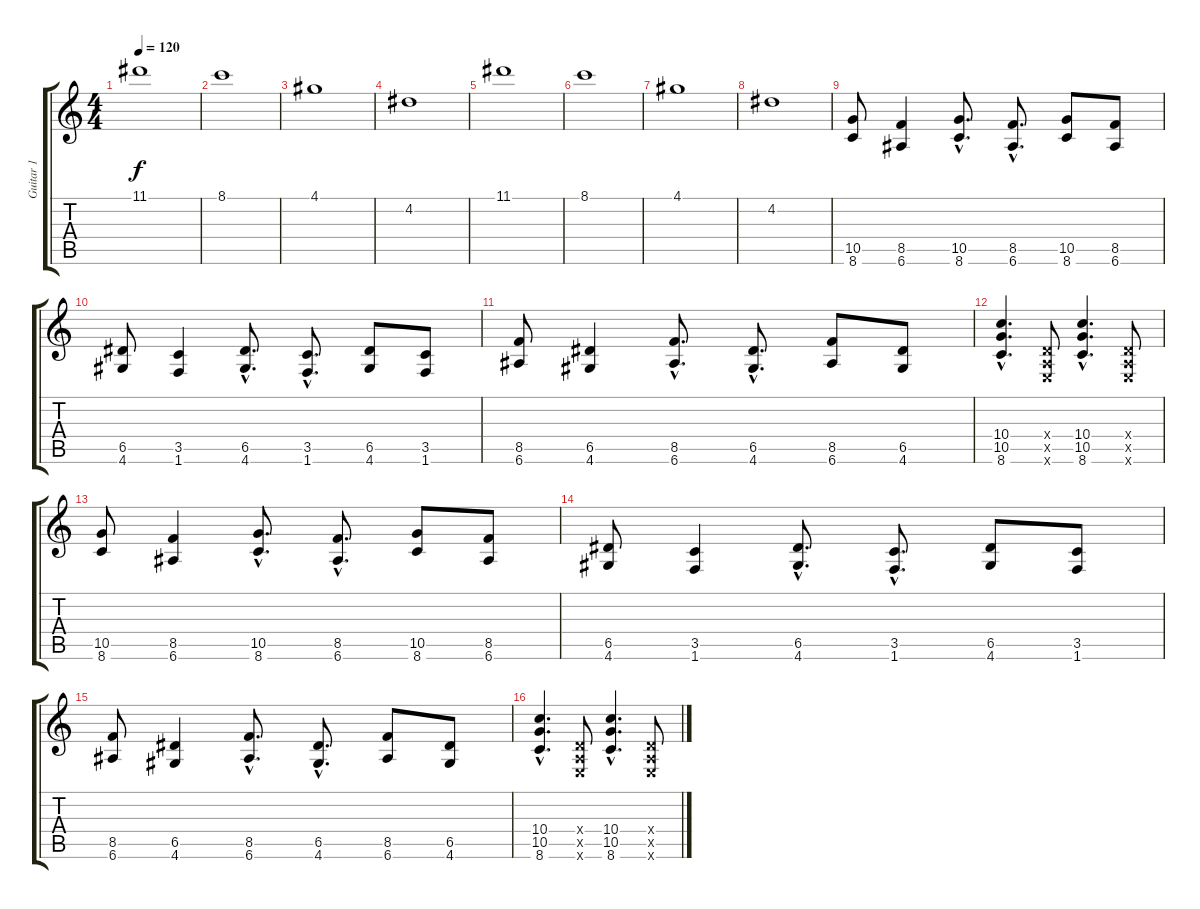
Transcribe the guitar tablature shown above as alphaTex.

\track ("Guitar 1" "Guitar 1") {instrument distortionguitar}
\staff {score tabs}
\tuning (E4 B3 G3 D3 A2 E2) {hide}
\ts (4 4)
\tempo 120
\clef g2
\ks c
11.1.1{dy f} |
8.1.1 |
4.1.1 |
4.2.1 |
11.1.1 |
8.1.1 |
4.1.1 |
4.2.1 |
(10.5 8.6).8 (8.5 6.6).4 (10.5{hac} 8.6{hac}).8{d} (8.5{hac} 6.6{hac}).8{d} (10.5 8.6).8 (8.5 6.6).8 |
(6.5 4.6).8 (3.5 1.6).4 (6.5{hac} 4.6{hac}).8{d} (3.5{hac} 1.6{hac}).8{d} (6.5 4.6).8 (3.5 1.6).8 |
(8.5 6.6).8 (6.5 4.6).4 (8.5{hac} 6.6{hac}).8{d} (6.5{hac} 4.6{hac}).8{d} (8.5 6.6).8 (6.5 4.6).8 |
(10.4{hac} 10.5{hac} 8.6{hac}).4{d} (0.4{x} 0.5{x} 0.6{x}).8 (10.4{hac} 10.5{hac} 8.6{hac}).4{d} (0.4{x} 0.5{x} 0.6{x}).8 |
(10.5 8.6).8 (8.5 6.6).4 (10.5{hac} 8.6{hac}).8{d} (8.5{hac} 6.6{hac}).8{d} (10.5 8.6).8 (8.5 6.6).8 |
(6.5 4.6).8 (3.5 1.6).4 (6.5{hac} 4.6{hac}).8{d} (3.5{hac} 1.6{hac}).8{d} (6.5 4.6).8 (3.5 1.6).8 |
(8.5 6.6).8 (6.5 4.6).4 (8.5{hac} 6.6{hac}).8{d} (6.5{hac} 4.6{hac}).8{d} (8.5 6.6).8 (6.5 4.6).8 |
(10.4{hac} 10.5{hac} 8.6{hac}).4{d} (0.4{x} 0.5{x} 0.6{x}).8 (10.4{hac} 10.5{hac} 8.6{hac}).4{d} (0.4{x} 0.5{x} 0.6{x}).8
